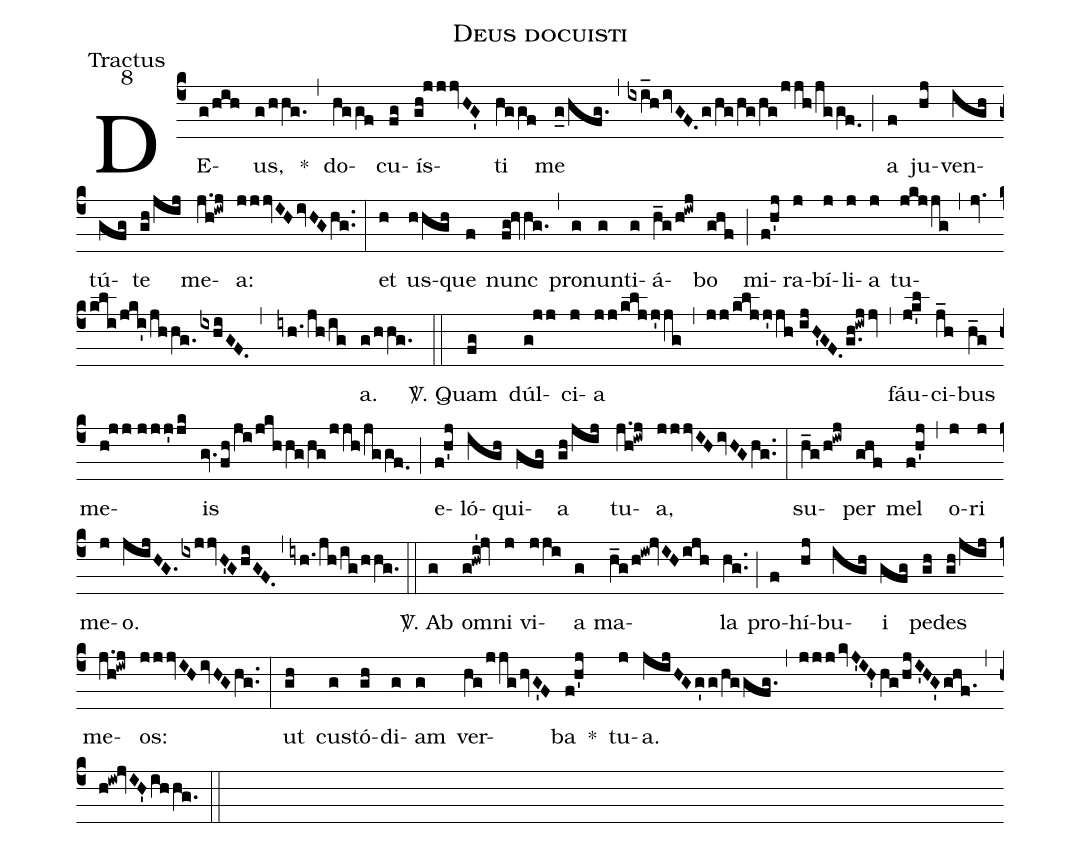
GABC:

name: Deus docuisti;
office-part: Tractus;
mode: 8;
%%
(c4) DE(g/hih)us,(g/hhg.) *(,) do(hggf)cu(fg)ís(gh!jjjvHG')ti(hggf) me(g_0/hfg.) (,) (ixi_hivGF.g/hg/hg/hg/jjh/jggf.0) (;) a(f) ju(hj)ven(igh)tú(gfg)te(gh/jij) me(j.h!iwj)a:(jjjvIHivHGhg..) (:)
et(h) us(hhgh)que(f) nunc(fg!hvhg.) (,) pro(g)nun(g)ti(g)á(h_g/h!iwj)bo(ghf) (;) mi(f!h'j)ra(j)bí(j)li(j)a(j) tu(jkjjg,jv.kli/jki'/jhhg.ixhiGF.,iyh./jh/ig)a.(g/hhg.) (::)
<sp>V/</sp>. Quam(fg) dúl(g!jj)ci(j)a(jj/kljj'jg) (,) (jj/kljj'jh//ijH'GF.g.h!iwjjv) (,) fáu(j!k'l)ci(j_h)bus(h_g) me(h!jj//jjj'jk)is(gv.fh/ji/jkhhg/hg/jjh/jggf.0) (;) e(f!h'j)ló(igh)qui(gfg)a(gh/jij) tu(j.h!iwj)a,(jjjvIHivHGhg..) (:)
su(h_g/h!iwj)per(ghf) mel(f!h'j) (,) o(j)ri(j) me(j)o.(jijHG.ixjjvH'GhiGF.) (,) (iyh./jh/ig/hhg.) (::)
<sp>V/</sp>. Ab(g) om(g!hwi'!jv)ni(j) vi(jji)a(g) ma(h_g/h!iw!jvIHijh)la(hg..) (;) pro(f)hí(hj)bu(igh)i(gfg) pe(gh)des(gh/jij) me(j.h!iwj)os:(jjjvIHivHGhg..) (:)
ut(gh) cus(g)tó(gh)di(g)am(g) ver(hg/jjghvG'F)ba(f!h'j) *() tu(j)a.(jijHGg'g/hggfg.) (,) (jjjkvJ'IH'hg/hjI'HG'ghf.1) (,) (h!iw!jvIH'ihhg.) (::)
